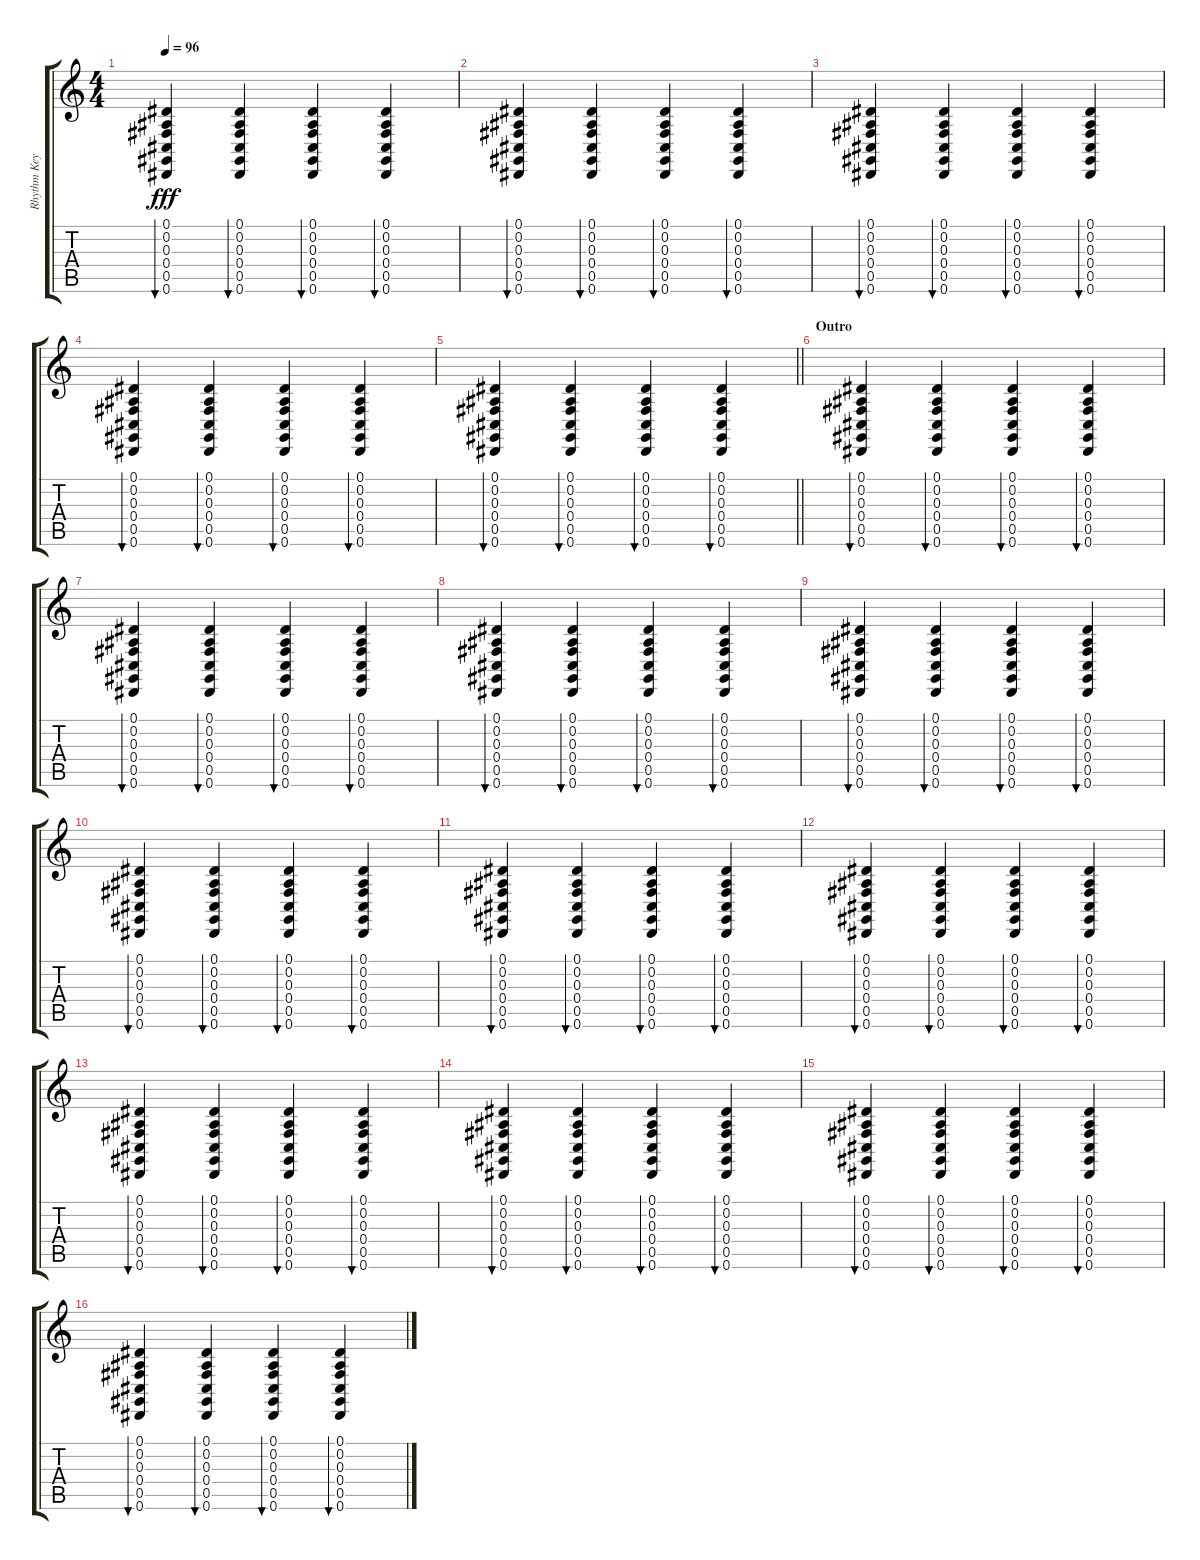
\track ("Rhythm Keyboard" "Rhythm Key") {instrument synthstrings1}
\staff {score tabs}
\tuning (Eb4 Bb3 Gb3 Db3 Ab2 Eb2) {hide}
\ts (4 4)
\tempo 96
\clef g2
\ks c
(0.1 0.2 0.3 0.4 0.5 0.6).4{bu 120 dy fff} (0.1 0.2 0.3 0.4 0.5 0.6).4{bu 120} (0.1 0.2 0.3 0.4 0.5 0.6).4{bu 120} (0.1 0.2 0.3 0.4 0.5 0.6).4{bu 120} |
(0.1 0.2 0.3 0.4 0.5 0.6).4{bu 120} (0.1 0.2 0.3 0.4 0.5 0.6).4{bu 120} (0.1 0.2 0.3 0.4 0.5 0.6).4{bu 120} (0.1 0.2 0.3 0.4 0.5 0.6).4{bu 120} |
(0.1 0.2 0.3 0.4 0.5 0.6).4{bu 120} (0.1 0.2 0.3 0.4 0.5 0.6).4{bu 120} (0.1 0.2 0.3 0.4 0.5 0.6).4{bu 120} (0.1 0.2 0.3 0.4 0.5 0.6).4{bu 120} |
(0.1 0.2 0.3 0.4 0.5 0.6).4{bu 120} (0.1 0.2 0.3 0.4 0.5 0.6).4{bu 120} (0.1 0.2 0.3 0.4 0.5 0.6).4{bu 120} (0.1 0.2 0.3 0.4 0.5 0.6).4{bu 120} |
\barLineRight lightlight
(0.1 0.2 0.3 0.4 0.5 0.6).4{bu 120} (0.1 0.2 0.3 0.4 0.5 0.6).4{bu 120} (0.1 0.2 0.3 0.4 0.5 0.6).4{bu 120} (0.1 0.2 0.3 0.4 0.5 0.6).4{bu 120} |
\section ("" "Outro")
(0.1 0.2 0.3 0.4 0.5 0.6).4{bu 120} (0.1 0.2 0.3 0.4 0.5 0.6).4{bu 120} (0.1 0.2 0.3 0.4 0.5 0.6).4{bu 120} (0.1 0.2 0.3 0.4 0.5 0.6).4{bu 120} |
(0.1 0.2 0.3 0.4 0.5 0.6).4{bu 120} (0.1 0.2 0.3 0.4 0.5 0.6).4{bu 120} (0.1 0.2 0.3 0.4 0.5 0.6).4{bu 120} (0.1 0.2 0.3 0.4 0.5 0.6).4{bu 120} |
(0.1 0.2 0.3 0.4 0.5 0.6).4{bu 120 volume 8} (0.1 0.2 0.3 0.4 0.5 0.6).4{bu 120} (0.1 0.2 0.3 0.4 0.5 0.6).4{bu 120} (0.1 0.2 0.3 0.4 0.5 0.6).4{bu 120} |
(0.1 0.2 0.3 0.4 0.5 0.6).4{bu 120} (0.1 0.2 0.3 0.4 0.5 0.6).4{bu 120} (0.1 0.2 0.3 0.4 0.5 0.6).4{bu 120} (0.1 0.2 0.3 0.4 0.5 0.6).4{bu 120} |
(0.1 0.2 0.3 0.4 0.5 0.6).4{bu 120} (0.1 0.2 0.3 0.4 0.5 0.6).4{bu 120} (0.1 0.2 0.3 0.4 0.5 0.6).4{bu 120} (0.1 0.2 0.3 0.4 0.5 0.6).4{bu 120} |
(0.1 0.2 0.3 0.4 0.5 0.6).4{bu 120} (0.1 0.2 0.3 0.4 0.5 0.6).4{bu 120} (0.1 0.2 0.3 0.4 0.5 0.6).4{bu 120} (0.1 0.2 0.3 0.4 0.5 0.6).4{bu 120} |
(0.1 0.2 0.3 0.4 0.5 0.6).4{bu 120 volume 4} (0.1 0.2 0.3 0.4 0.5 0.6).4{bu 120} (0.1 0.2 0.3 0.4 0.5 0.6).4{bu 120} (0.1 0.2 0.3 0.4 0.5 0.6).4{bu 120} |
(0.1 0.2 0.3 0.4 0.5 0.6).4{bu 120} (0.1 0.2 0.3 0.4 0.5 0.6).4{bu 120} (0.1 0.2 0.3 0.4 0.5 0.6).4{bu 120} (0.1 0.2 0.3 0.4 0.5 0.6).4{bu 120} |
(0.1 0.2 0.3 0.4 0.5 0.6).4{bu 120} (0.1 0.2 0.3 0.4 0.5 0.6).4{bu 120} (0.1 0.2 0.3 0.4 0.5 0.6).4{bu 120} (0.1 0.2 0.3 0.4 0.5 0.6).4{bu 120} |
(0.1 0.2 0.3 0.4 0.5 0.6).4{bu 120} (0.1 0.2 0.3 0.4 0.5 0.6).4{bu 120} (0.1 0.2 0.3 0.4 0.5 0.6).4{bu 120} (0.1 0.2 0.3 0.4 0.5 0.6).4{bu 120} |
(0.1 0.2 0.3 0.4 0.5 0.6).4{bu 120 volume 0} (0.1 0.2 0.3 0.4 0.5 0.6).4{bu 120} (0.1 0.2 0.3 0.4 0.5 0.6).4{bu 120} (0.1 0.2 0.3 0.4 0.5 0.6).4{bu 120}
